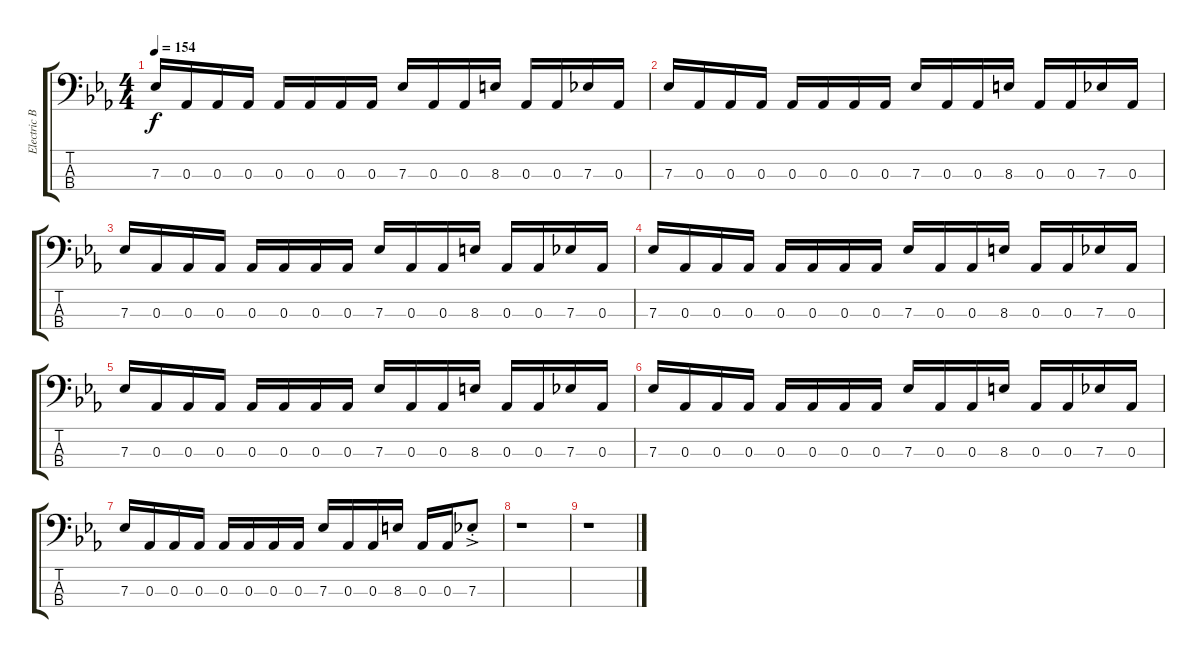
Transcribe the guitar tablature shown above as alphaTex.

\track ("Electric Bass" "Electric B") {instrument electricbassfinger}
\staff {score tabs}
\tuning (Gb2 Db2 Ab1 Db1) {hide}
\ts (4 4)
\tempo 154
\clef f4
\ks cminor
7.3.16{dy f} 0.3.16 0.3.16 0.3.16 0.3.16 0.3.16 0.3.16 0.3.16 7.3.16 0.3.16 0.3.16 8.3.16 0.3.16 0.3.16 7.3.16 0.3.16 |
7.3.16 0.3.16 0.3.16 0.3.16 0.3.16 0.3.16 0.3.16 0.3.16 7.3.16 0.3.16 0.3.16 8.3.16 0.3.16 0.3.16 7.3.16 0.3.16 |
7.3.16 0.3.16 0.3.16 0.3.16 0.3.16 0.3.16 0.3.16 0.3.16 7.3.16 0.3.16 0.3.16 8.3.16 0.3.16 0.3.16 7.3.16 0.3.16 |
7.3.16 0.3.16 0.3.16 0.3.16 0.3.16 0.3.16 0.3.16 0.3.16 7.3.16 0.3.16 0.3.16 8.3.16 0.3.16 0.3.16 7.3.16 0.3.16 |
7.3.16 0.3.16 0.3.16 0.3.16 0.3.16 0.3.16 0.3.16 0.3.16 7.3.16 0.3.16 0.3.16 8.3.16 0.3.16 0.3.16 7.3.16 0.3.16 |
7.3.16 0.3.16 0.3.16 0.3.16 0.3.16 0.3.16 0.3.16 0.3.16 7.3.16 0.3.16 0.3.16 8.3.16 0.3.16 0.3.16 7.3.16 0.3.16 |
7.3.16 0.3.16 0.3.16 0.3.16 0.3.16 0.3.16 0.3.16 0.3.16 7.3.16 0.3.16 0.3.16 8.3.16 0.3.16 0.3.16 7.3{ac st}.8 |
r.1 |
r.1
